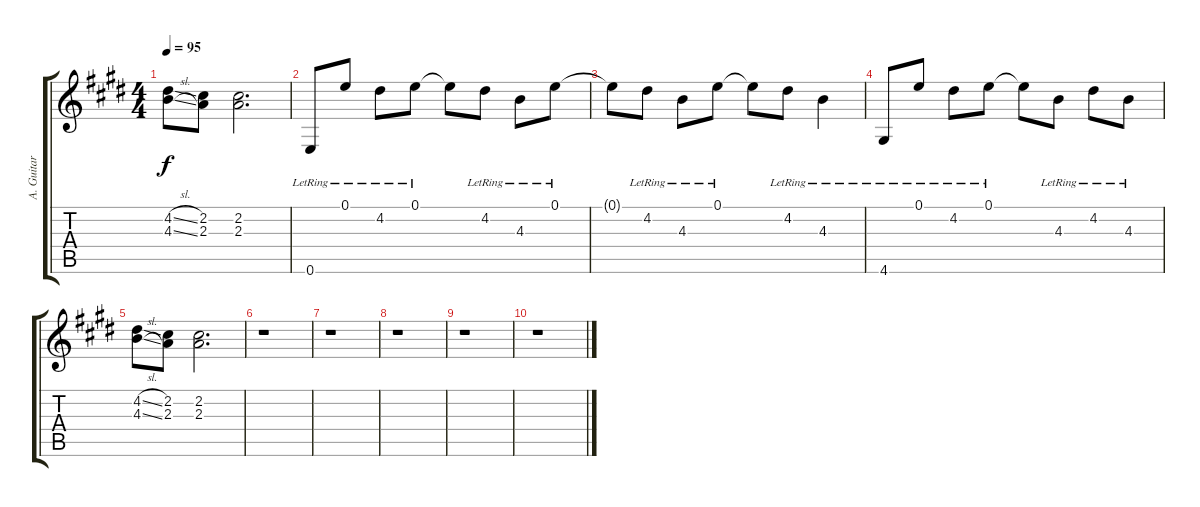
\track ("A. Guitar" "A. Guitar") {instrument acousticguitarsteel}
\staff {score tabs}
\tuning (E4 B3 G3 D3 A2 E2) {hide}
\ts (4 4)
\tempo 95
\clef g2
\ks e
(4.2{sl} 4.3{sl}).8{dy f} (2.2 2.3).8 (2.2 2.3).2{d} |
0.6{lr}.8 0.1{lr}.8 4.2{lr}.8 0.1{lr}.8 0.1{t}.8 4.2{lr}.8 4.3{lr}.8 0.1{lr}.8 |
0.1{t}.8 4.2{lr}.8 4.3{lr}.8 0.1{lr}.8 0.1{t}.8 4.2{lr}.8 4.3{lr}.4 |
4.6{lr}.8 0.1{lr}.8 4.2{lr}.8 0.1{lr}.8 0.1{t}.8 4.3{lr}.8 4.2{lr}.8 4.3{lr}.8 |
(4.2{sl} 4.3{sl}).8 (2.2 2.3).8 (2.2 2.3).2{d} |
r.1 |
r.1 |
r.1 |
r.1 |
r.1
